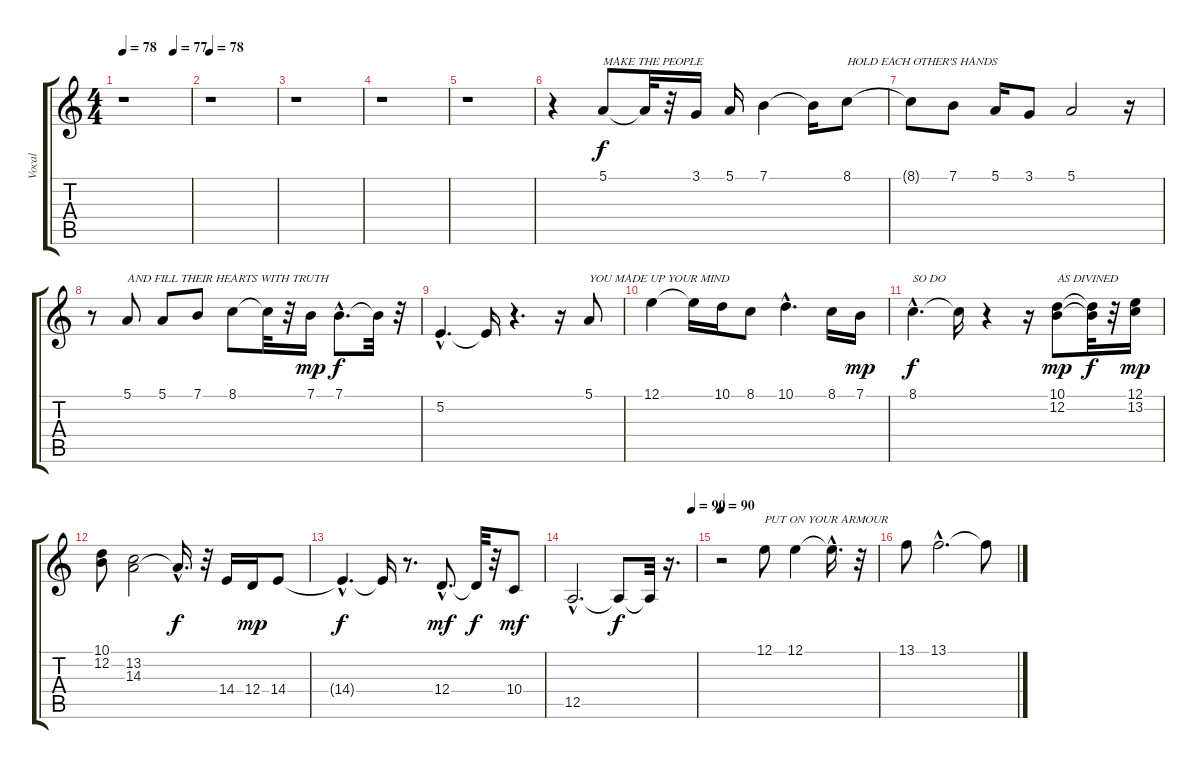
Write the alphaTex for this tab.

\track ("Vocal" "Vocal") {instrument synthvoice}
\staff {score tabs}
\tuning (E4 B3 G3 D3 A2 E2) {hide}
\ts (4 4)
\tempo 78
\tempo 149
\tempo (77 0.75)
\tempo 78
\clef g2
\ks c
r.1{dy f instrument synthvoice} |
\tempo 78
r.1 |
r.1 |
r.1 |
r.1 |
r.4 5.1.8{txt "MAKE THE PEOPLE" volume 12} 5.1{t}.32 r.32 3.1.16 5.1.16 7.1.4 7.1{t}.16 8.1.8{txt "HOLD EACH OTHER'S HANDS"} |
8.1{t}.8 7.1.8 5.1.16 3.1.8 5.1.2 r.16 |
r.8 5.1.8{txt "AND FILL THEIR HEARTS WITH TRUTH"} 5.1.8 7.1.8 8.1.8 8.1{t}.32 r.32 7.1.16{dy mp} 7.1{hac}.8{d dy f} 7.1{t}.32 r.32 |
5.2{hac}.4{d} 5.2{t}.16 r.4{d} r.16 5.1.8{txt "YOU MADE UP YOUR MIND "} |
12.1.4 12.1{t}.16 10.1.16 8.1.8 10.1{hac}.4{d} 8.1.16 7.1.16{dy mp} |
8.1{hac}.4{d txt "SO DO" dy f} 8.1{t}.16 r.4 r.16 (10.1 12.2).8{txt "AS DIVINED" dy mp} (10.1{t} 12.2{t}).32{dy f} r.32 (12.1 13.2).16{dy mp} |
(10.1 12.2).8 (13.2 14.3).2 14.3{hac t}.16{d dy f} r.32 14.4.16 12.4.16{dy mp} 14.4.8 |
14.4{hac t}.4{d dy f} 14.4{t}.16 r.8{d} 12.4{hac}.8{d dy mf} 12.4{t}.32{dy f} r.32 10.4.8{dy mf} |
\tempo (90 0.96875)
12.5{hac}.2{d} 12.5{t}.8{dy f} 12.5{t}.32 r.16{d} |
\tempo 90
r.2 12.1.8{txt "PUT ON YOUR ARMOUR" volume 16} 12.1.4 12.1{hac t}.16{d} r.32 |
13.1.8 13.1{hac}.2{d} 13.1{t}.8
